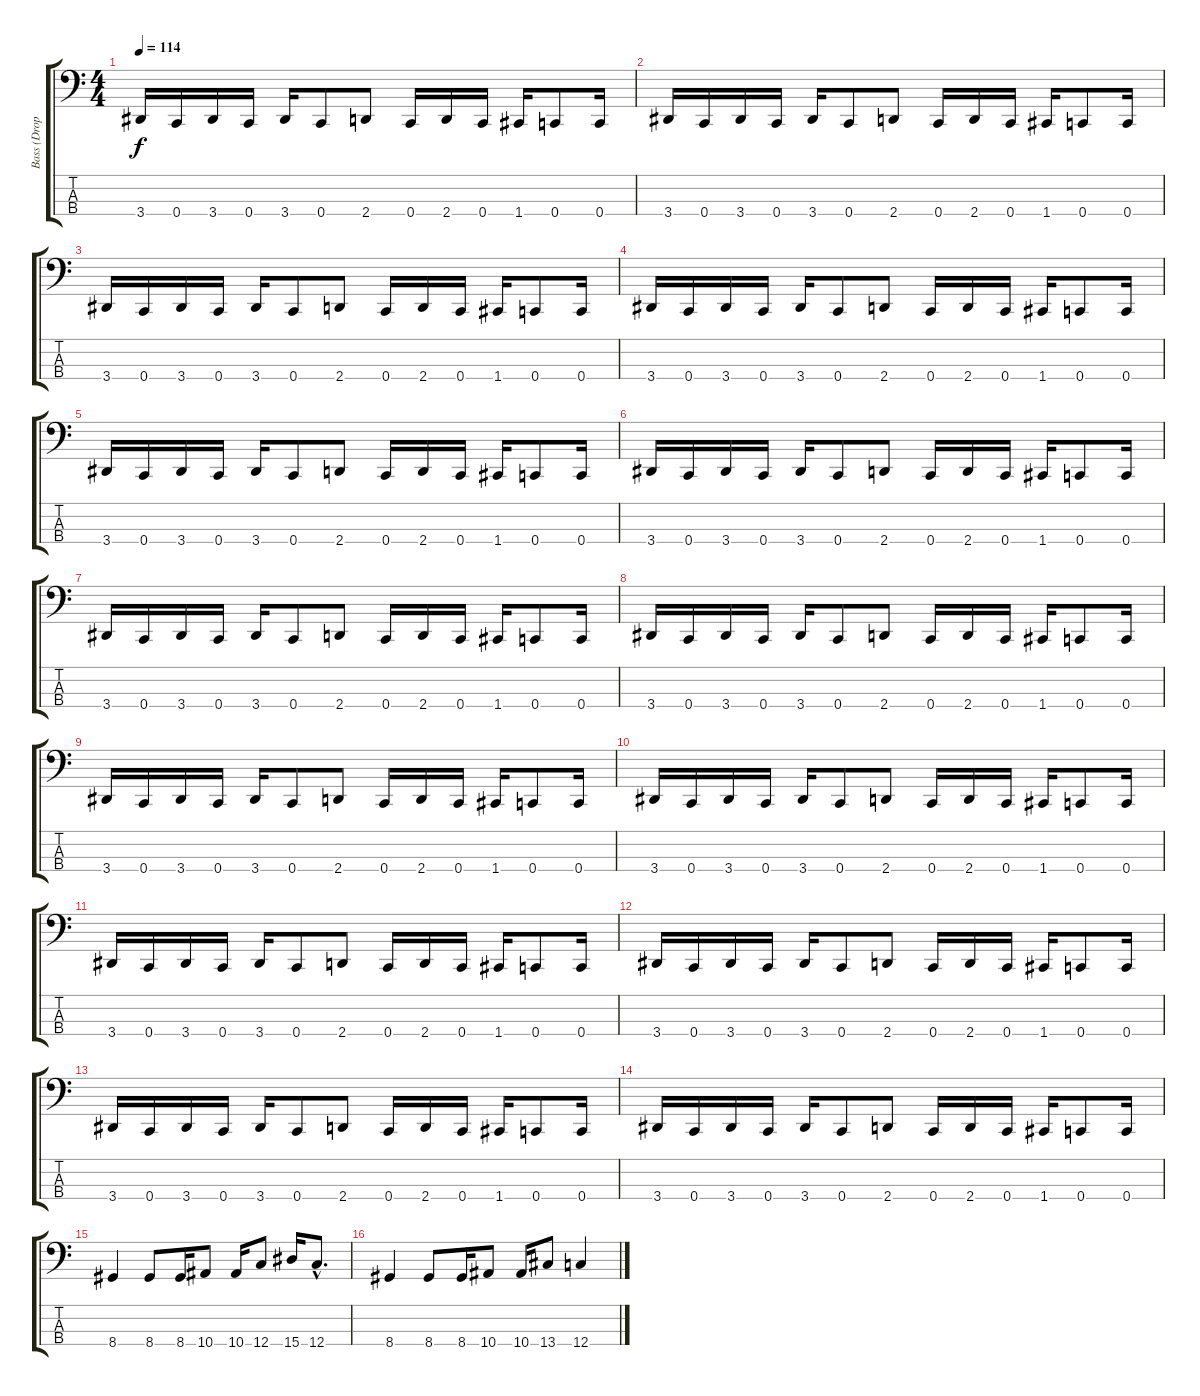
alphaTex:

\track ("Bass (Drop C)" "Bass (Drop") {instrument electricbasspick}
\staff {score tabs}
\tuning (F2 C2 G1 C1) {hide}
\ts (4 4)
\tempo 114
\clef f4
\ks c
3.4.16{dy f} 0.4.16 3.4.16 0.4.16 3.4.16 0.4.8 2.4.8 0.4.16 2.4.16 0.4.16 1.4.16 0.4.8 0.4.16 |
3.4.16 0.4.16 3.4.16 0.4.16 3.4.16 0.4.8 2.4.8 0.4.16 2.4.16 0.4.16 1.4.16 0.4.8 0.4.16 |
3.4.16 0.4.16 3.4.16 0.4.16 3.4.16 0.4.8 2.4.8 0.4.16 2.4.16 0.4.16 1.4.16 0.4.8 0.4.16 |
3.4.16 0.4.16 3.4.16 0.4.16 3.4.16 0.4.8 2.4.8 0.4.16 2.4.16 0.4.16 1.4.16 0.4.8 0.4.16 |
3.4.16 0.4.16 3.4.16 0.4.16 3.4.16 0.4.8 2.4.8 0.4.16 2.4.16 0.4.16 1.4.16 0.4.8 0.4.16 |
3.4.16 0.4.16 3.4.16 0.4.16 3.4.16 0.4.8 2.4.8 0.4.16 2.4.16 0.4.16 1.4.16 0.4.8 0.4.16 |
3.4.16 0.4.16 3.4.16 0.4.16 3.4.16 0.4.8 2.4.8 0.4.16 2.4.16 0.4.16 1.4.16 0.4.8 0.4.16 |
3.4.16 0.4.16 3.4.16 0.4.16 3.4.16 0.4.8 2.4.8 0.4.16 2.4.16 0.4.16 1.4.16 0.4.8 0.4.16 |
3.4.16 0.4.16 3.4.16 0.4.16 3.4.16 0.4.8 2.4.8 0.4.16 2.4.16 0.4.16 1.4.16 0.4.8 0.4.16 |
3.4.16 0.4.16 3.4.16 0.4.16 3.4.16 0.4.8 2.4.8 0.4.16 2.4.16 0.4.16 1.4.16 0.4.8 0.4.16 |
3.4.16 0.4.16 3.4.16 0.4.16 3.4.16 0.4.8 2.4.8 0.4.16 2.4.16 0.4.16 1.4.16 0.4.8 0.4.16 |
3.4.16 0.4.16 3.4.16 0.4.16 3.4.16 0.4.8 2.4.8 0.4.16 2.4.16 0.4.16 1.4.16 0.4.8 0.4.16 |
3.4.16 0.4.16 3.4.16 0.4.16 3.4.16 0.4.8 2.4.8 0.4.16 2.4.16 0.4.16 1.4.16 0.4.8 0.4.16 |
3.4.16 0.4.16 3.4.16 0.4.16 3.4.16 0.4.8 2.4.8 0.4.16 2.4.16 0.4.16 1.4.16 0.4.8 0.4.16 |
8.4.4 8.4.8 8.4.16 10.4.8 10.4.16 12.4.8 15.4.16 12.4{hac}.8{d} |
8.4.4 8.4.8 8.4.16 10.4.8 10.4.16 13.4.8 12.4.4
